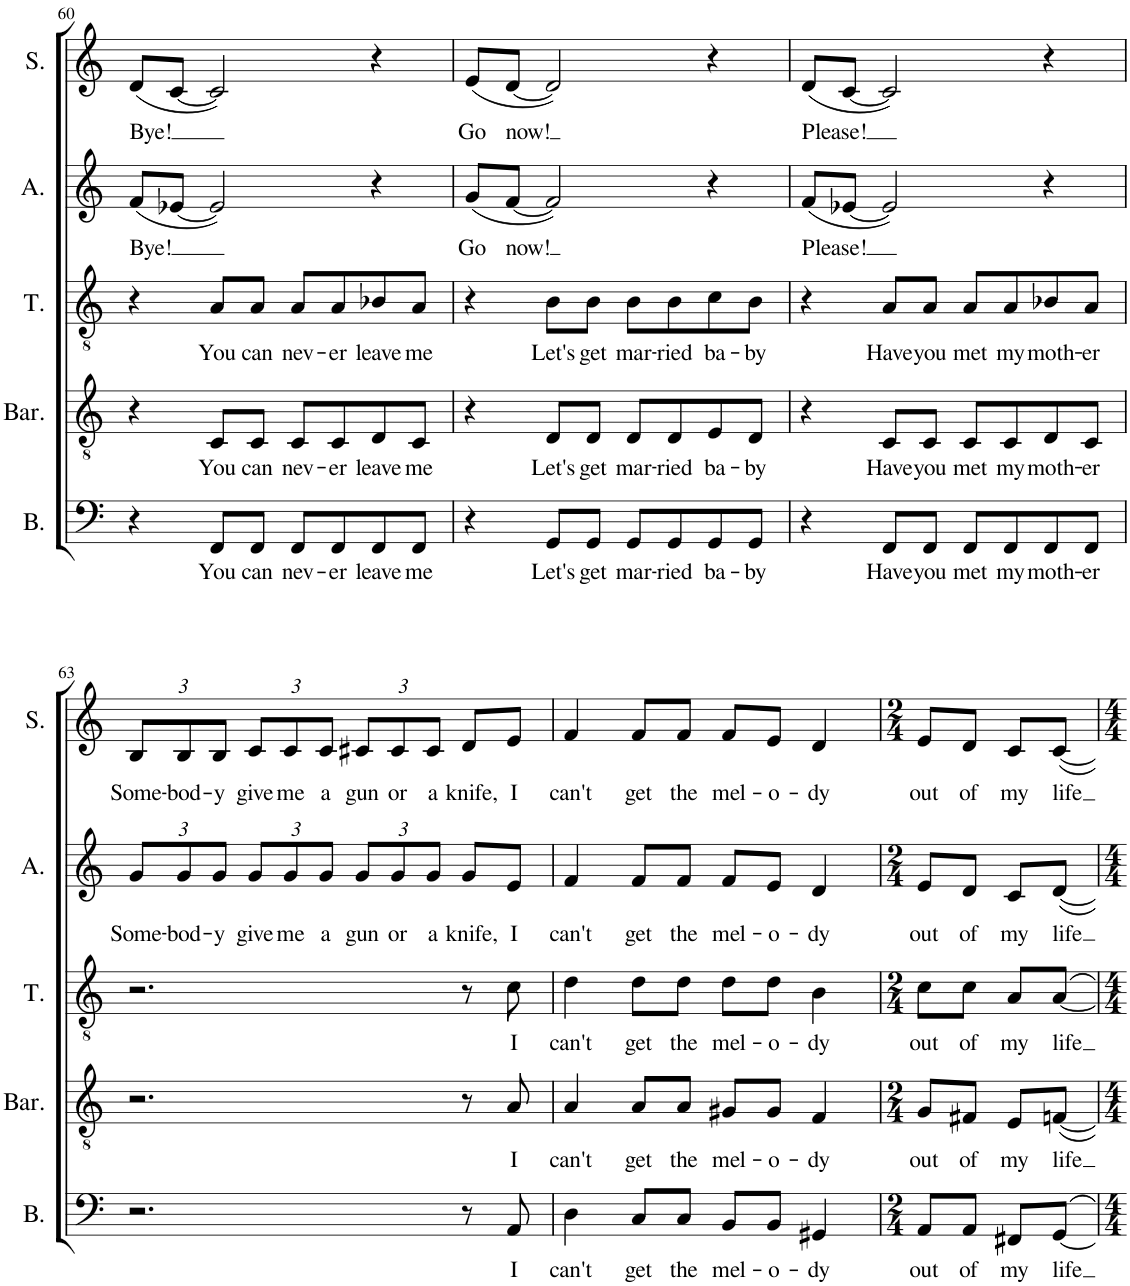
**kern	**text	**kern	**text	**kern	**text	**kern	**text	**kern	**text
*part5	*part5	*part4	*part4	*part3	*part3	*part2	*part2	*part1	*part1
*staff5	*staff5	*staff4	*staff4	*staff3	*staff3	*staff2	*staff2	*staff1	*staff1
*I"Bass	*	*I"Baritone	*	*I"Tenor	*	*I"Alto	*	*I"Soprano	*
*I'B.	*	*I'Bar.	*	*I'T.	*	*I'A.	*	*I'S.	*
!!LO:PB:g=z
*clefF4	*	*clefGv2	*	*clefGv2	*	*clefG2	*	*clefG2	*
*k[]	*	*k[]	*	*k[]	*	*k[]	*	*k[]	*
*M4/4	*	*M4/4	*	*M4/4	*	*M4/4	*	*M4/4	*
=60	=60	=60	=60	=60	=60	=60	=60	=60	=60
!	!	!	!	!	!	!	!LO:LY:b	!	!LO:LY:b
4r	.	4r	.	4r	.	(8f/L	Bye!	(8d/L	Bye!
.	.	.	.	.	.	[8e-X/J	.	[8c/J	.
!	!LO:LY:b	!	!LO:LY:b	!	!LO:LY:b	!	!	!	!
8FF/L	You	8C/L	You	8A/L	You	2e-/])	.	2c/])	.
!	!LO:LY:b	!	!LO:LY:b	!	!LO:LY:b	!	!	!	!
8FF/J	can	8C/J	can	8A/J	can	.	.	.	.
!	!LO:LY:b	!	!LO:LY:b	!	!LO:LY:b	!	!	!	!
8FF/L	nev-	8C/L	nev-	8A/L	nev-	.	.	.	.
!	!LO:LY:b	!	!LO:LY:b	!	!LO:LY:b	!	!	!	!
8FF/	-er	8C/	-er	8A/	-er	.	.	.	.
!	!LO:LY:b	!	!LO:LY:b	!	!LO:LY:b	!	!	!	!
8FF/	leave	8D/	leave	8B-X/	leave	4r	.	4r	.
!	!LO:LY:b	!	!LO:LY:b	!	!LO:LY:b	!	!	!	!
8FF/J	me	8C/J	me	8A/J	me	.	.	.	.
=61	=61	=61	=61	=61	=61	=61	=61	=61	=61
!	!	!	!	!	!	!	!LO:LY:b	!	!LO:LY:b
4r	.	4r	.	4r	.	(8g/L	Go	(8e/L	Go
!	!	!	!	!	!	!	!LO:LY:b	!	!LO:LY:b
.	.	.	.	.	.	[8f/J	now!	[8d/J	now!
!	!LO:LY:b	!	!LO:LY:b	!	!LO:LY:b	!	!	!	!
8GG/L	Let's	8D/L	Let's	8B\L	Let's	2f/])	.	2d/])	.
!	!LO:LY:b	!	!LO:LY:b	!	!LO:LY:b	!	!	!	!
8GG/J	get	8D/J	get	8B\J	get	.	.	.	.
!	!LO:LY:b	!	!LO:LY:b	!	!LO:LY:b	!	!	!	!
8GG/L	mar-	8D/L	mar-	8B\L	mar-	.	.	.	.
!	!LO:LY:b	!	!LO:LY:b	!	!LO:LY:b	!	!	!	!
8GG/	-ried	8D/	-ried	8B\	-ried	.	.	.	.
!	!LO:LY:b	!	!LO:LY:b	!	!LO:LY:b	!	!	!	!
8GG/	ba-	8E/	ba-	8c\	ba-	4r	.	4r	.
!	!LO:LY:b	!	!LO:LY:b	!	!LO:LY:b	!	!	!	!
8GG/J	-by	8D/J	-by	8B\J	-by	.	.	.	.
=62	=62	=62	=62	=62	=62	=62	=62	=62	=62
!	!	!	!	!	!	!	!LO:LY:b	!	!LO:LY:b
4r	.	4r	.	4r	.	(8f/L	Please!	(8d/L	Please!
.	.	.	.	.	.	[8e-X/J	.	[8c/J	.
!	!LO:LY:b	!	!LO:LY:b	!	!LO:LY:b	!	!	!	!
8FF/L	Have	8C/L	Have	8A/L	Have	2e-/])	.	2c/])	.
!	!LO:LY:b	!	!LO:LY:b	!	!LO:LY:b	!	!	!	!
8FF/J	you	8C/J	you	8A/J	you	.	.	.	.
!	!LO:LY:b	!	!LO:LY:b	!	!LO:LY:b	!	!	!	!
8FF/L	met	8C/L	met	8A/L	met	.	.	.	.
!	!LO:LY:b	!	!LO:LY:b	!	!LO:LY:b	!	!	!	!
8FF/	my	8C/	my	8A/	my	.	.	.	.
!	!LO:LY:b	!	!LO:LY:b	!	!LO:LY:b	!	!	!	!
8FF/	moth-	8D/	moth-	8B-X/	moth-	4r	.	4r	.
!	!LO:LY:b	!	!LO:LY:b	!	!LO:LY:b	!	!	!	!
8FF/J	-er	8C/J	-er	8A/J	-er	.	.	.	.
!!LO:LB:g=z
=63	=63	=63	=63	=63	=63	=63	=63	=63	=63
*	*	*	*	*	*	*Xbrackettup	*	*	*
!	!	!	!	!	!	!	!LO:LY:b	!	!
*	*	*	*	*	*	*	*	*Xbrackettup	*
!	!	!	!	!	!	!	!	!	!LO:LY:b
2.r	.	2.r	.	2.r	.	12g/L	Some-	12B/L	Some-
!	!	!	!	!	!	!	!LO:LY:b	!	!LO:LY:b
.	.	.	.	.	.	12g/	-bod-	12B/	-bod-
!	!	!	!	!	!	!	!LO:LY:b	!	!LO:LY:b
.	.	.	.	.	.	12g/J	-y	12B/J	-y
!	!	!	!	!	!	!	!LO:LY:b	!	!LO:LY:b
.	.	.	.	.	.	12g/L	give	12c/L	give
!	!	!	!	!	!	!	!LO:LY:b	!	!LO:LY:b
.	.	.	.	.	.	12g/	me	12c/	me
!	!	!	!	!	!	!	!LO:LY:b	!	!LO:LY:b
.	.	.	.	.	.	12g/J	a	12c/J	a
!	!	!	!	!	!	!	!LO:LY:b	!	!LO:LY:b
.	.	.	.	.	.	12g/L	gun	12c#X/L	gun
!	!	!	!	!	!	!	!LO:LY:b	!	!LO:LY:b
.	.	.	.	.	.	12g/	or	12c#/	or
!	!	!	!	!	!	!	!LO:LY:b	!	!LO:LY:b
.	.	.	.	.	.	12g/J	a	12c#/J	a
!	!	!	!	!	!	!	!LO:LY:b	!	!LO:LY:b
8r	.	8r	.	8r	.	8g/L	knife,	8d/L	knife,
!	!LO:LY:b	!	!LO:LY:b	!	!LO:LY:b	!	!LO:LY:b	!	!LO:LY:b
8AA/	I	8A/	I	8c\	I	8e/J	I	8e/J	I
=64	=64	=64	=64	=64	=64	=64	=64	=64	=64
!	!LO:LY:b	!	!LO:LY:b	!	!LO:LY:b	!	!LO:LY:b	!	!LO:LY:b
4D\	can't	4A/	can't	4d\	can't	4f/	can't	4f/	can't
!	!LO:LY:b	!	!LO:LY:b	!	!LO:LY:b	!	!LO:LY:b	!	!LO:LY:b
8C/L	get	8A/L	get	8d\L	get	8f/L	get	8f/L	get
!	!LO:LY:b	!	!LO:LY:b	!	!LO:LY:b	!	!LO:LY:b	!	!LO:LY:b
8C/J	the	8A/J	the	8d\J	the	8f/J	the	8f/J	the
!	!LO:LY:b	!	!LO:LY:b	!	!LO:LY:b	!	!LO:LY:b	!	!LO:LY:b
8BB/L	mel-	8G#X/L	mel-	8d\L	mel-	8f/L	mel-	8f/L	mel-
!	!LO:LY:b	!	!LO:LY:b	!	!LO:LY:b	!	!LO:LY:b	!	!LO:LY:b
8BB/J	-o-	8G#/J	-o-	8d\J	-o-	8e/J	-o-	8e/J	-o-
!	!LO:LY:b	!	!LO:LY:b	!	!LO:LY:b	!	!LO:LY:b	!	!LO:LY:b
4GG#X/	-dy	4F/	-dy	4B\	-dy	4d/	-dy	4d/	-dy
=65	=65	=65	=65	=65	=65	=65	=65	=65	=65
*M2/4	*	*M2/4	*	*M2/4	*	*M2/4	*	*M2/4	*
!	!LO:LY:b	!	!LO:LY:b	!	!LO:LY:b	!	!LO:LY:b	!	!LO:LY:b
8AA/L	out	8G/L	out	8c\L	out	8e/L	out	8e/L	out
!	!LO:LY:b	!	!LO:LY:b	!	!LO:LY:b	!	!LO:LY:b	!	!LO:LY:b
8AA/J	of	8F#X/J	of	8c\J	of	8d/J	of	8d/J	of
!	!LO:LY:b	!	!LO:LY:b	!	!LO:LY:b	!	!LO:LY:b	!	!LO:LY:b
8FF#X/L	my	8E/L	my	8A/L	my	8c/L	my	8c/L	my
!	!LO:LY:b	!	!LO:LY:b	!	!LO:LY:b	!	!LO:LY:b	!	!LO:LY:b
[8GG/J	life	[8Fn/J	life	[8A/J	life	[8d/J	life	[8c/J	life
=	=	=	=	=	=	=	=	=	=
*-	*-	*-	*-	*-	*-	*-	*-	*-	*-
